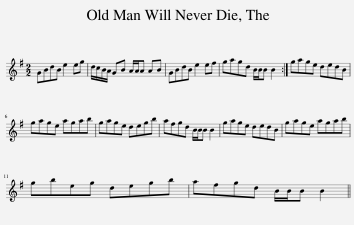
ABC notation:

X:1
L:1/8
M:2/2
I:linebreak $
K:G
V:1 treble
V:1
 GBdB e2 eg | d/c/B/A/ GB A/A/A AB | GBdB e2 ef | gagd B/B/B B2 :| gage dedB |$ %5
 gage agab | gage degb | afgd B/B/B B2 | gage dedB | gage agab |$ %10
 gbeg degb | afgd B/B/B B2 || %12
